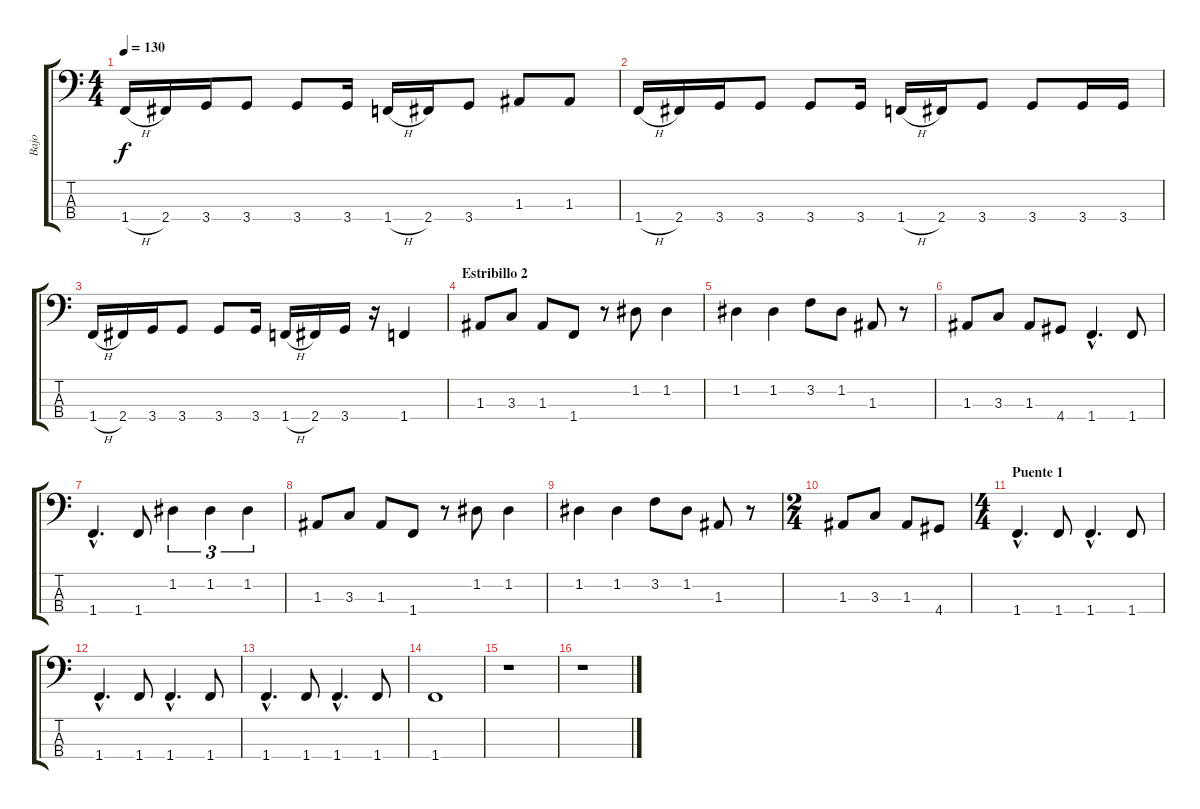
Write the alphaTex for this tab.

\track ("Bajo" "Bajo") {instrument electricbasspick}
\staff {score tabs}
\tuning (G2 D2 A1 E1) {hide}
\ts (4 4)
\tempo 130
\clef f4
\ks c
1.4{h}.16{dy f} 2.4.16 3.4.16 3.4.8 3.4.8 3.4.16 1.4{h}.16 2.4.16 3.4.8 1.3.8 1.3.8 |
1.4{h}.16 2.4.16 3.4.16 3.4.8 3.4.8 3.4.16 1.4{h}.16 2.4.16 3.4.8 3.4.8 3.4.16 3.4.16 |
1.4{h}.16 2.4.16 3.4.16 3.4.8 3.4.8 3.4.16 1.4{h}.16 2.4.16 3.4.16 r.16 1.4.4 |
\section ("" "Estribillo 2")
1.3.8 3.3.8 1.3.8 1.4.8 r.8 1.2.8 1.2.4 |
1.2.4 1.2.4 3.2.8 1.2.8 1.3.8 r.8 |
1.3.8 3.3.8 1.3.8 4.4.8 1.4{hac}.4{d} 1.4.8 |
1.4{hac}.4{d} 1.4.8 1.2.4{tu (3 2)} 1.2.4{tu (3 2)} 1.2.4{tu (3 2)} |
1.3.8 3.3.8 1.3.8 1.4.8 r.8 1.2.8 1.2.4 |
1.2.4 1.2.4 3.2.8 1.2.8 1.3.8 r.8 |
\ts (2 4)
1.3.8 3.3.8 1.3.8 4.4.8 |
\ts (4 4)
\section ("" "Puente 1")
1.4{hac}.4{d volume 10} 1.4.8 1.4{hac}.4{d} 1.4.8 |
1.4{hac}.4{d} 1.4.8 1.4{hac}.4{d} 1.4.8 |
1.4{hac}.4{d volume 4} 1.4.8 1.4{hac}.4{d} 1.4.8 |
1.4.1 |
r.1 |
r.1
